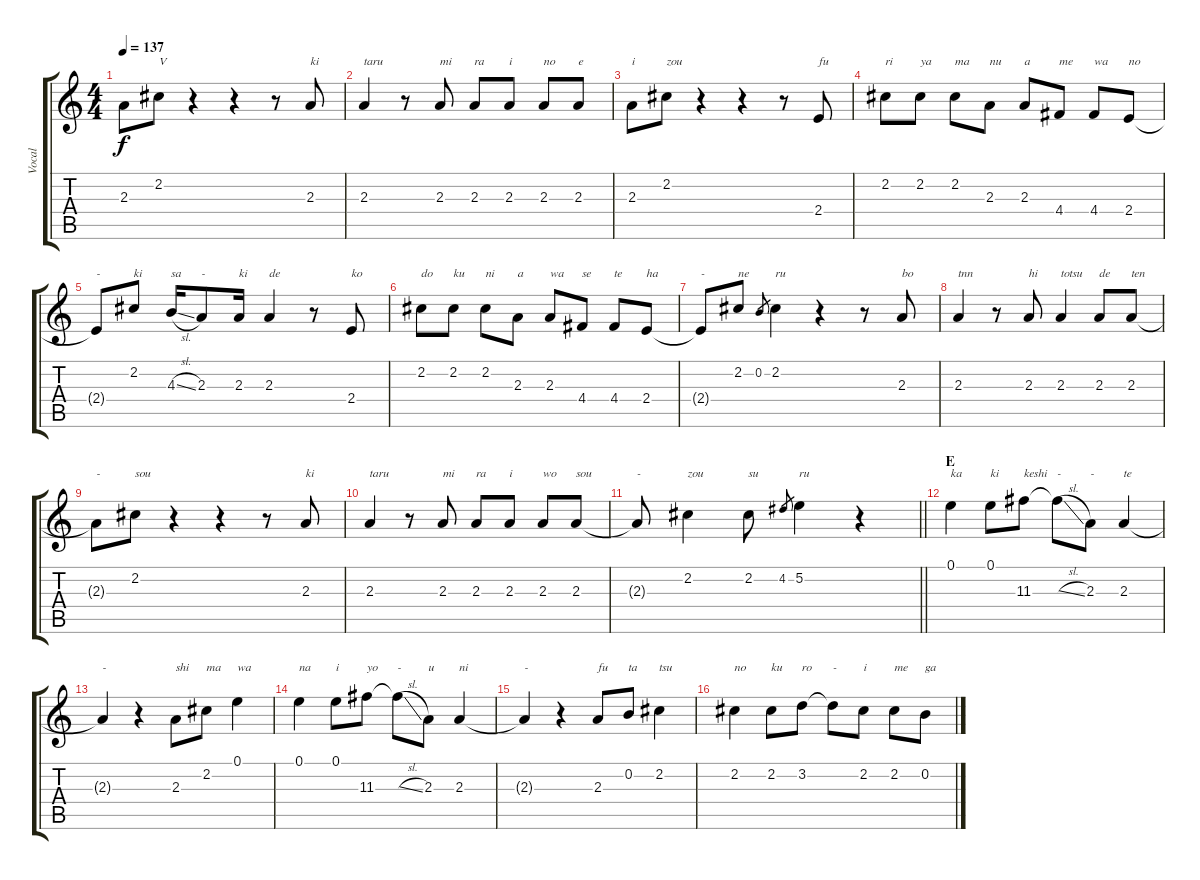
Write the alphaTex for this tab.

\track ("Vocal" "Vocal") {instrument contrabass}
\staff {score tabs}
\tuning (E4 B3 G3 D3 A2 E2) {hide}
\ts (4 4)
\tempo 137
\clef g2
\ks c
2.3{t}.8{dy f} 2.2.8{txt "V"} r.4 r.4 r.8 2.3.8{txt "ki"} |
2.3.4{txt "taru"} r.8 2.3.8{txt "mi"} 2.3.8{txt "ra"} 2.3.8{txt "i"} 2.3.8{txt "no"} 2.3.8{txt "e"} |
2.3.8{txt "i"} 2.2.8{txt "zou"} r.4 r.4 r.8 2.4.8{txt "fu"} |
2.2.8{txt "ri"} 2.2.8{txt "ya"} 2.2.8{txt "ma"} 2.3.8{txt "nu"} 2.3.8{txt "a"} 4.4.8{txt "me"} 4.4.8{txt "wa"} 2.4.8{txt "no"} |
2.4{t}.8{txt "-"} 2.2.8{txt "ki"} 4.3{sl}.16{txt "sa"} 2.3.8{txt "-"} 2.3.16{txt "ki"} 2.3.4{txt "de"} r.8 2.4.8{txt "ko"} |
2.2.8{txt "do"} 2.2.8{txt "ku"} 2.2.8{txt "ni"} 2.3.8{txt "a"} 2.3.8{txt "wa"} 4.4.8{txt "se"} 4.4.8{txt "te"} 2.4.8{txt "ha"} |
2.4{t}.8{txt "-"} 2.2.8{txt "ne"} 0.2.8{gr} 2.2.4{txt "ru"} r.4 r.8 2.3.8{txt "bo"} |
2.3.4{txt "tnn"} r.8 2.3.8{txt "hi"} 2.3.4{txt "totsu"} 2.3.8{txt "de"} 2.3.8{txt "ten"} |
2.3{t}.8{txt "-"} 2.2.8{txt "sou"} r.4 r.4 r.8 2.3.8{txt "ki"} |
2.3.4{txt "taru"} r.8 2.3.8{txt "mi"} 2.3.8{txt "ra"} 2.3.8{txt "i"} 2.3.8{txt "wo"} 2.3.8{txt "sou"} |
\barLineRight lightlight
2.3{t}.8{txt "-"} 2.2.4{txt "zou"} 2.2.8{txt "su"} 4.2.8{gr} 5.2.4{txt "ru"} r.4 |
\section ("" "E")
0.1.4{txt "ka"} 0.1.8{txt "ki"} 11.3.8{txt "keshi"} 11.3{sl t}.8{txt "-"} 2.3.8{txt "-"} 2.3.4{txt "te"} |
2.3{t}.4{txt "-"} r.4 2.3.8{txt "shi"} 2.2.8{txt "ma"} 0.1.4{txt "wa"} |
0.1.4{txt "na"} 0.1.8{txt "i"} 11.3.8{txt "yo"} 11.3{sl t}.8{txt "-"} 2.3.8{txt "u"} 2.3.4{txt "ni"} |
2.3{t}.4{txt "-"} r.4 2.3.8{txt "fu"} 0.2.8{txt "ta"} 2.2.4{txt "tsu"} |
2.2.4{txt "no"} 2.2.8{txt "ku"} 3.2.8{txt "ro"} 3.2{t}.8{txt "-"} 2.2.8{txt "i"} 2.2.8{txt "me"} 0.2{sl}.8{txt "ga"}
